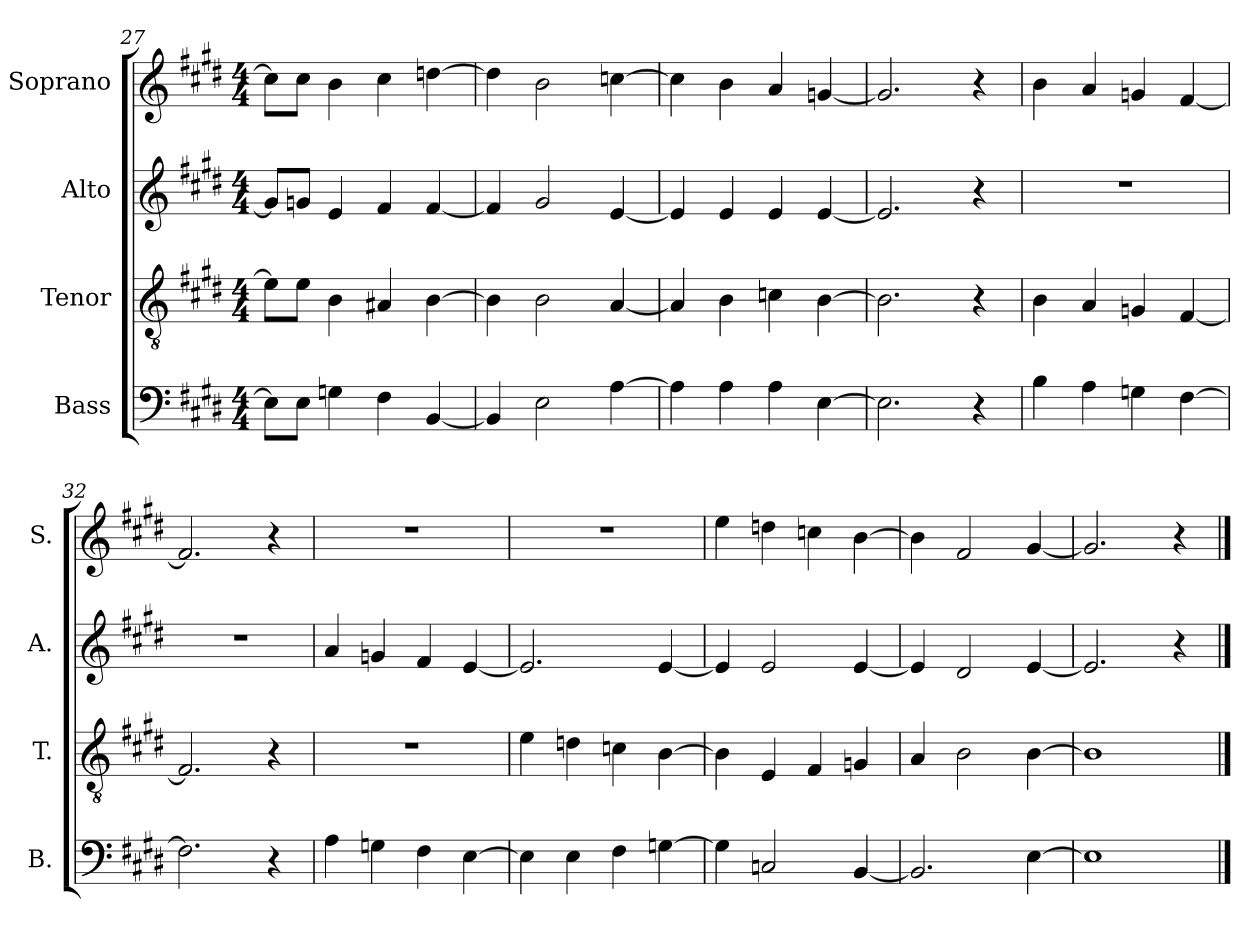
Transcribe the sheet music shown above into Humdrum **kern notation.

**kern	**kern	**kern	**kern
*part4	*part3	*part2	*part1
*staff4	*staff3	*staff2	*staff1
*I"Bass	*I"Tenor	*I"Alto	*I"Soprano
*I'B.	*I'T.	*I'A.	*I'S.
*clefF4	*clefGv2	*clefG2	*clefG2
*k[f#c#g#d#]	*k[f#c#g#d#]	*k[f#c#g#d#]	*k[f#c#g#d#]
*M4/4	*M4/4	*M4/4	*M4/4
=27	=27	=27	=27
8E\L]	8e\L]	8g/L]	8cc#\L]
8E\J	8e\J	8gn/J	8cc#\J
4Gn\	4B\	4e/	4b\
4F#\	4A#X/	4f#/	4cc#\
[4BB/	[4B\	[4f#/	[4ddn\
=28	=28	=28	=28
4BB/]	4B\]	4f#/]	4dd\]
2E\	2B\	2g#/	2b\
[4A\	[4A/	[4e/	[4ccn\
=29	=29	=29	=29
4A\]	4A/]	4e/]	4cc\]
4A\	4B\	4e/	4b\
4A\	4cn\	4e/	4a/
[4E\	[4B\	[4e/	[4gn/
=30	=30	=30	=30
2.E\]	2.B\]	2.e/]	2.g/]
4r	4r	4r	4r
=31	=31	=31	=31
4B\	4B\	1r	4b\
4A\	4A/	.	4a/
4Gn\	4Gn/	.	4gn/
[4F#\	[4F#/	.	[4f#/
=32	=32	=32	=32
2.F#\]	2.F#/]	1r	2.f#/]
4r	4r	.	4r
!!LO:LB:g=z
=33	=33	=33	=33
4A\	1r	4a/	1r
4Gn\	.	4gn/	.
4F#\	.	4f#/	.
[4E\	.	[4e/	.
=34	=34	=34	=34
4E\]	4e\	2.e/]	1r
4E\	4dn\	.	.
4F#\	4cn\	.	.
[4Gn\	[4B\	[4e/	.
=35	=35	=35	=35
4G\]	4B\]	4e/]	4ee\
2Cn/	4E/	2e/	4ddn\
.	4F#/	.	4ccn\
[4BB/	4Gn/	[4e/	[4b\
=36	=36	=36	=36
2.BB/]	4A/	4e/]	4b\]
.	2B\	2d#/	2f#/
[4E\	[4B\	[4e/	[4g#/
=37	=37	=37	=37
1E]	1B]	2.e/]	2.g#/]
.	.	4r	4r
==	==	==	==
*-	*-	*-	*-
